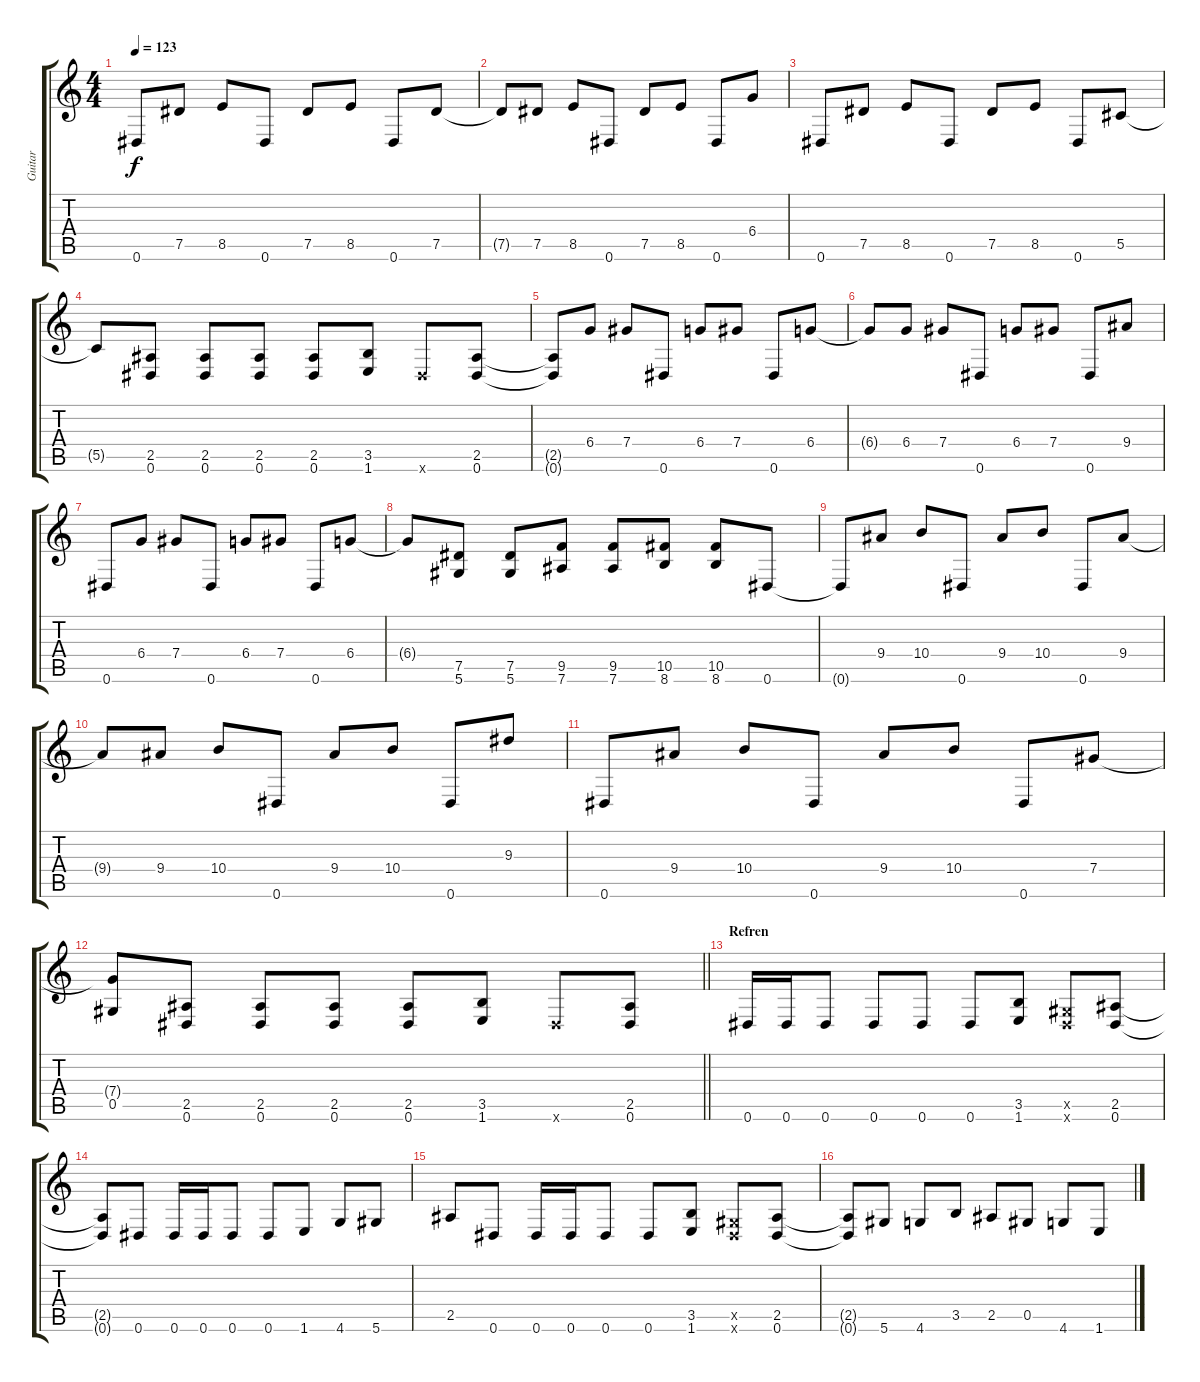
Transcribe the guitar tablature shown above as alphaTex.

\track ("Guitar" "Guitar") {instrument distortionguitar}
\staff {score tabs}
\tuning (Eb4 Bb3 Gb3 Db3 Ab2 Eb2) {hide}
\ts (4 4)
\tempo 123
\clef g2
\ks c
0.6{t}.8{dy f} 7.5.8 8.5.8 0.6.8 7.5.8 8.5.8 0.6.8 7.5.8 |
7.5{t}.8 7.5.8 8.5.8 0.6.8 7.5.8 8.5.8 0.6.8 6.4.8 |
0.6.8 7.5.8 8.5.8 0.6.8 7.5.8 8.5.8 0.6.8 5.5.8 |
5.5{t}.8 (2.5 0.6).8 (2.5 0.6).8 (2.5 0.6).8 (2.5 0.6).8 (3.5 1.6).8 0.6{x}.8 (2.5 0.6).8 |
(2.5{t} 0.6{t}).8 6.4.8 7.4.8 0.6.8 6.4.8 7.4.8 0.6.8 6.4.8 |
6.4{t}.8 6.4.8 7.4.8 0.6.8 6.4.8 7.4.8 0.6.8 9.4.8 |
0.6.8 6.4.8 7.4.8 0.6.8 6.4.8 7.4.8 0.6.8 6.4.8 |
6.4{t}.8 (7.5 5.6).8 (7.5 5.6).8 (9.5 7.6).8 (9.5 7.6).8 (10.5 8.6).8 (10.5 8.6).8 0.6.8 |
0.6{t}.8 9.4.8 10.4.8 0.6.8 9.4.8 10.4.8 0.6.8 9.4.8 |
9.4{t}.8 9.4.8 10.4.8 0.6.8 9.4.8 10.4.8 0.6.8 9.3.8 |
0.6.8 9.4.8 10.4.8 0.6.8 9.4.8 10.4.8 0.6.8 7.4.8 |
\barLineRight lightlight
(7.4{t} 0.5).8 (2.5 0.6).8 (2.5 0.6).8 (2.5 0.6).8 (2.5 0.6).8 (3.5 1.6).8 0.6{x}.8 (2.5 0.6).8 |
\section ("" "Refren")
0.6.16 0.6.16 0.6.8 0.6.8 0.6.8 0.6.8 (3.5 1.6).8 (0.5{x} 0.6{x}).8 (2.5 0.6).8 |
(2.5{t} 0.6{t}).8 0.6.8 0.6.16 0.6.16 0.6.8 0.6.8 1.6.8 4.6.8 5.6.8 |
2.5.8 0.6.8 0.6.16 0.6.16 0.6.8 0.6.8 (3.5 1.6).8 (0.5{x} 0.6{x}).8 (2.5 0.6).8 |
(2.5{t} 0.6{t}).8 5.6.8 4.6.8 3.5.8 2.5.8 0.5.8 4.6.8 1.6.8
